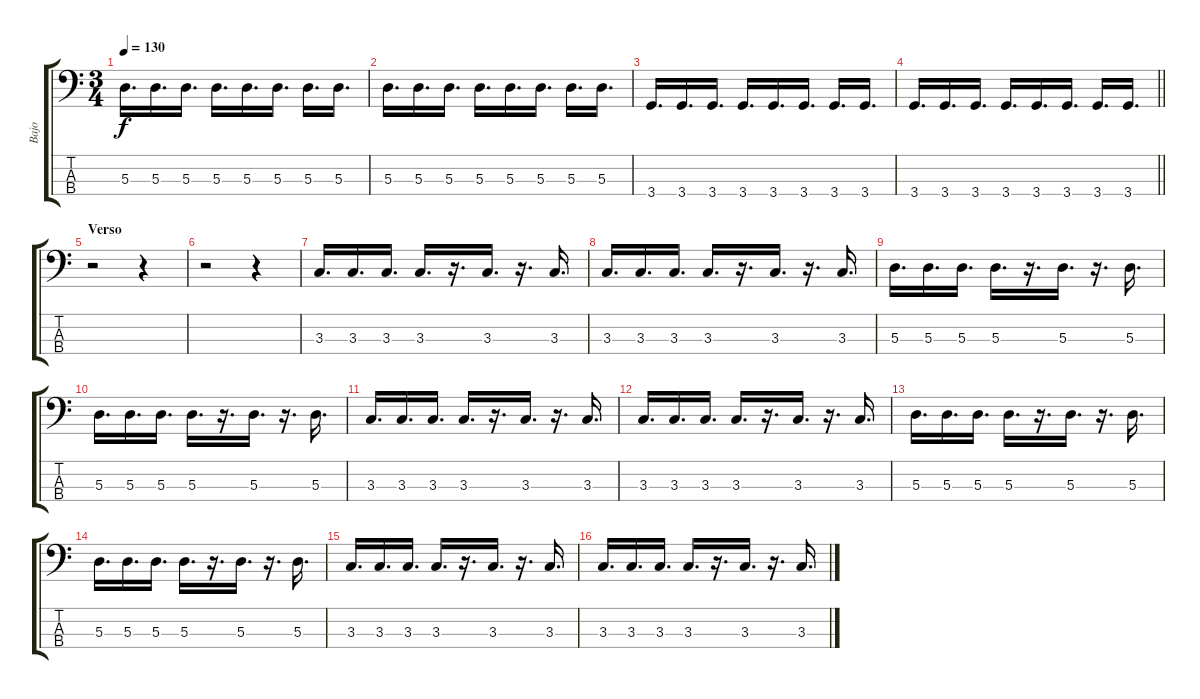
\track ("Bajo" "Bajo") {instrument electricbasspick}
\staff {score tabs}
\tuning (G2 D2 A1 E1) {hide}
\ts (3 4)
\tempo 130
\clef f4
\ks c
5.3.16{d dy f} 5.3.16{d} 5.3.16{d} 5.3.16{d} 5.3.16{d} 5.3.16{d} 5.3.16{d} 5.3.16{d} |
5.3.16{d} 5.3.16{d} 5.3.16{d} 5.3.16{d} 5.3.16{d} 5.3.16{d} 5.3.16{d} 5.3.16{d} |
3.4.16{d} 3.4.16{d} 3.4.16{d} 3.4.16{d} 3.4.16{d} 3.4.16{d} 3.4.16{d} 3.4.16{d} |
\barLineRight lightlight
3.4.16{d} 3.4.16{d} 3.4.16{d} 3.4.16{d} 3.4.16{d} 3.4.16{d} 3.4.16{d} 3.4.16{d} |
\section ("" "Verso")
r.2 r.4 |
r.2 r.4 |
3.3.16{d} 3.3.16{d} 3.3.16{d} 3.3.16{d} r.16{d} 3.3.16{d} r.16{d} 3.3.16{d} |
3.3.16{d} 3.3.16{d} 3.3.16{d} 3.3.16{d} r.16{d} 3.3.16{d} r.16{d} 3.3.16{d} |
5.3.16{d} 5.3.16{d} 5.3.16{d} 5.3.16{d} r.16{d} 5.3.16{d} r.16{d} 5.3.16{d} |
5.3.16{d} 5.3.16{d} 5.3.16{d} 5.3.16{d} r.16{d} 5.3.16{d} r.16{d} 5.3.16{d} |
3.3.16{d} 3.3.16{d} 3.3.16{d} 3.3.16{d} r.16{d} 3.3.16{d} r.16{d} 3.3.16{d} |
3.3.16{d} 3.3.16{d} 3.3.16{d} 3.3.16{d} r.16{d} 3.3.16{d} r.16{d} 3.3.16{d} |
5.3.16{d} 5.3.16{d} 5.3.16{d} 5.3.16{d} r.16{d} 5.3.16{d} r.16{d} 5.3.16{d} |
5.3.16{d} 5.3.16{d} 5.3.16{d} 5.3.16{d} r.16{d} 5.3.16{d} r.16{d} 5.3.16{d} |
3.3.16{d} 3.3.16{d} 3.3.16{d} 3.3.16{d} r.16{d} 3.3.16{d} r.16{d} 3.3.16{d} |
3.3.16{d} 3.3.16{d} 3.3.16{d} 3.3.16{d} r.16{d} 3.3.16{d} r.16{d} 3.3.16{d}
